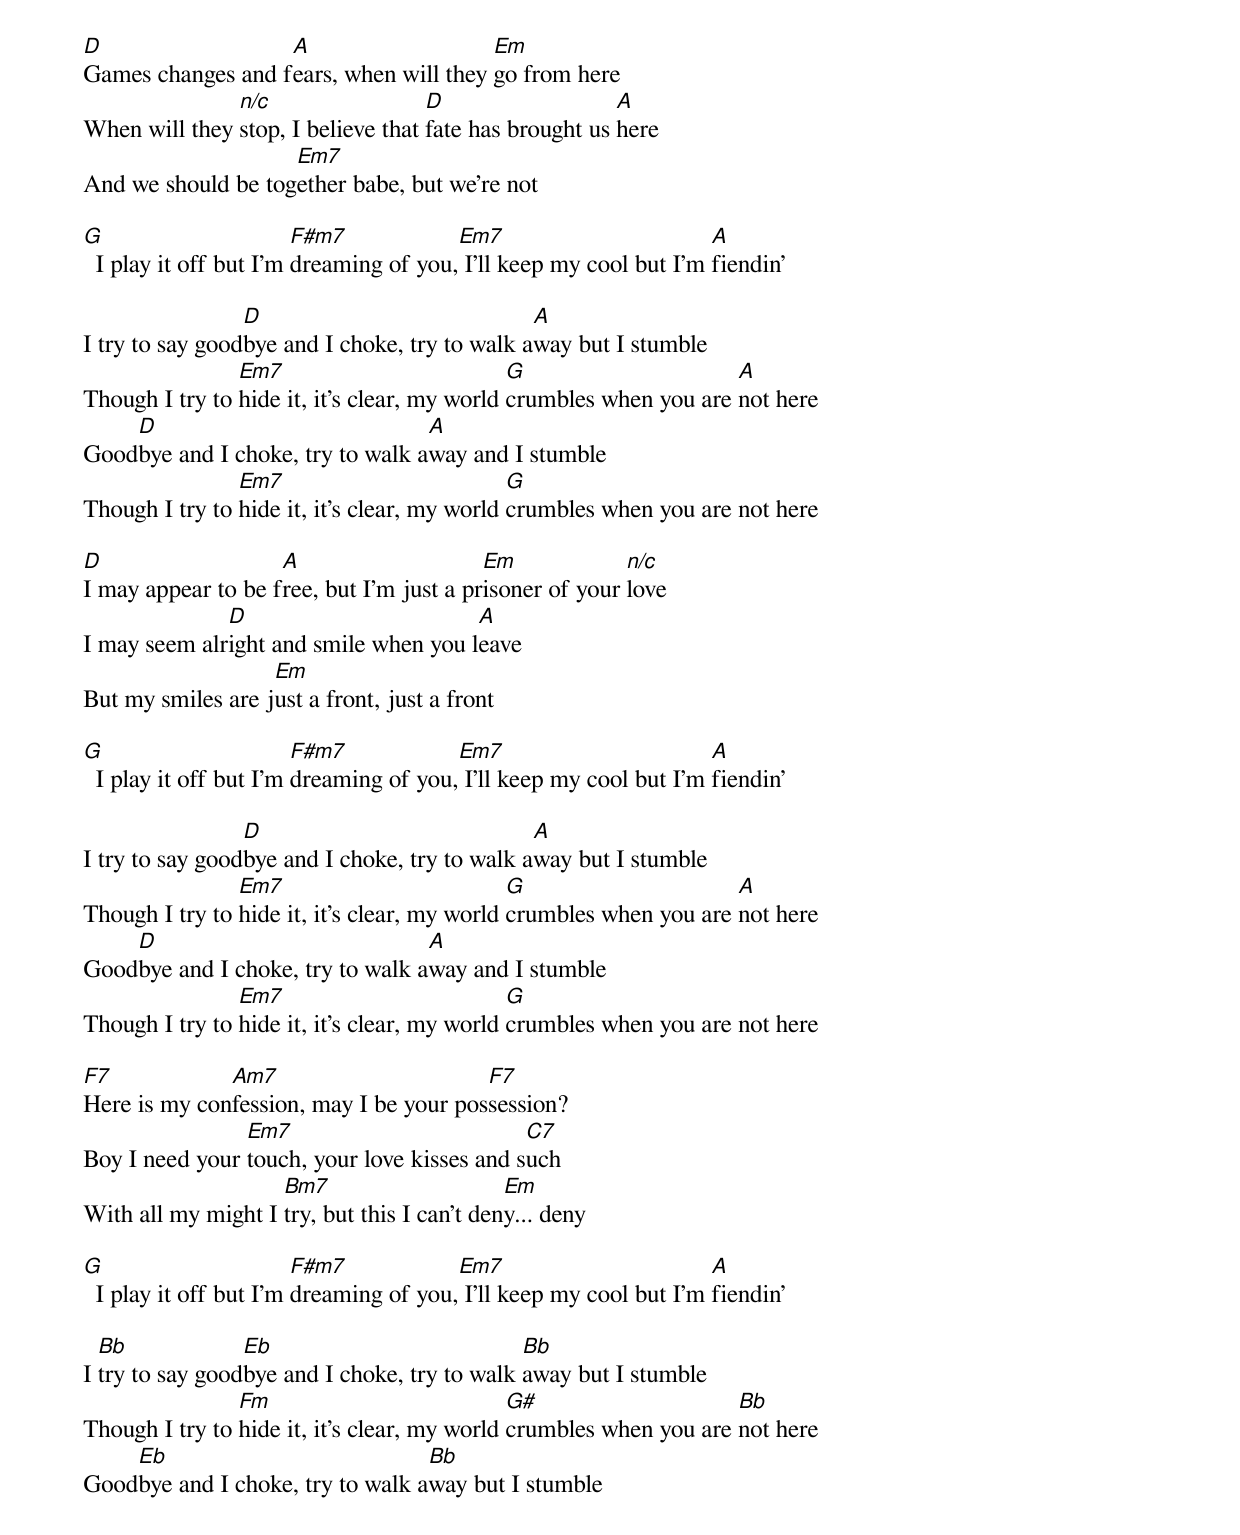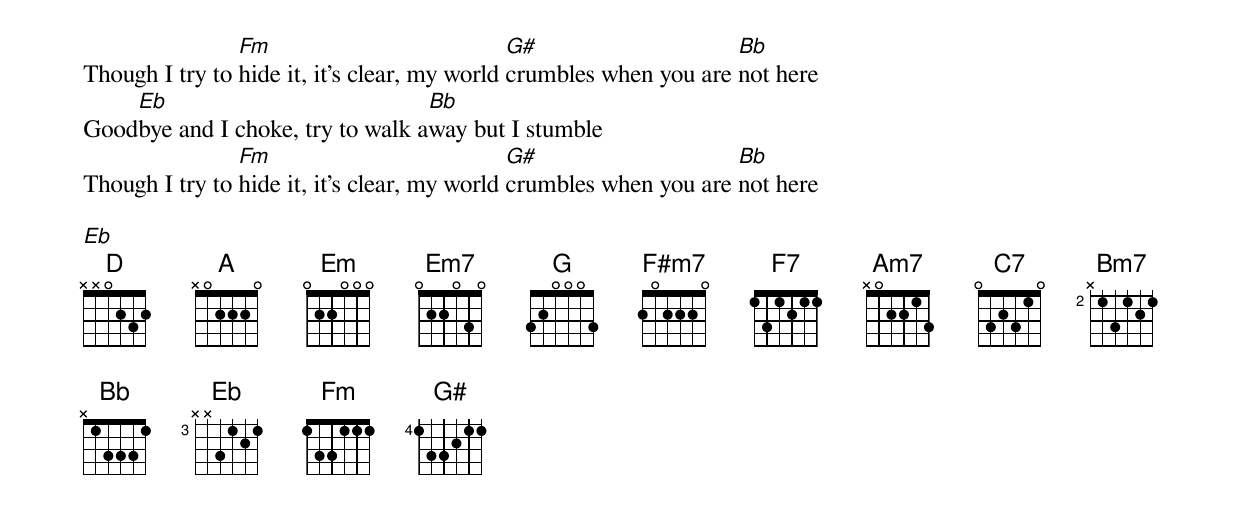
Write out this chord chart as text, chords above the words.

D                  A                    Em
Games changes and fears, when will they go from here
               n/c                  D                   A
When will they stop, I believe that fate has brought us here
                    Em7
And we should be together babe, but we're not

G                       F#m7            Em7                        A
  I play it off but I'm dreaming of you, I'll keep my cool but I'm fiendin'

                 D                             A
I try to say goodbye and I choke, try to walk away but I stumble
                Em7                           G                     A
Though I try to hide it, it's clear, my world crumbles when you are not here
    D                             A
Goodbye and I choke, try to walk away and I stumble
                Em7                           G
Though I try to hide it, it's clear, my world crumbles when you are not here

D                   A                     Em             n/c
I may appear to be free, but I'm just a prisoner of your love
              D                        A
I may seem alright and smile when you leave
                   Em
But my smiles are just a front, just a front

G                       F#m7            Em7                        A
  I play it off but I'm dreaming of you, I'll keep my cool but I'm fiendin'

                 D                             A
I try to say goodbye and I choke, try to walk away but I stumble
                Em7                           G                     A
Though I try to hide it, it's clear, my world crumbles when you are not here
    D                             A
Goodbye and I choke, try to walk away and I stumble
                Em7                           G
Though I try to hide it, it's clear, my world crumbles when you are not here

F7            Am7                       F7
Here is my confession, may I be your possession?
                Em7                          C7
Boy I need your touch, your love kisses and such
                    Bm7                      Em
With all my might I try, but this I can't deny... deny

G                       F#m7            Em7                        A
  I play it off but I'm dreaming of you, I'll keep my cool but I'm fiendin'

  Bb             Eb                           Bb
I try to say goodbye and I choke, try to walk away but I stumble
                Fm                            G#                    Bb
Though I try to hide it, it's clear, my world crumbles when you are not here
    Eb                            Bb
Goodbye and I choke, try to walk away but I stumble
                Fm                            G#                    Bb
Though I try to hide it, it's clear, my world crumbles when you are not here
    Eb                            Bb
Goodbye and I choke, try to walk away but I stumble
                Fm                            G#                    Bb
Though I try to hide it, it's clear, my world crumbles when you are not here

Eb
